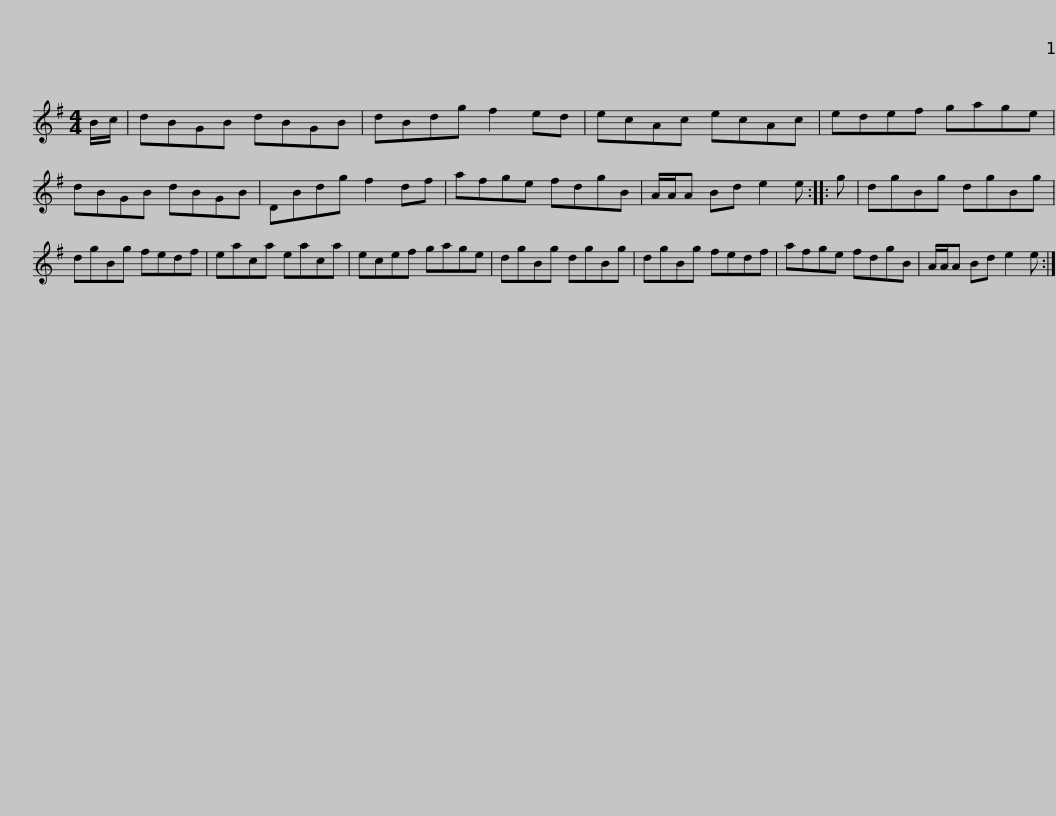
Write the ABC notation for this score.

X:1
L:1/8
M:4/4
I:linebreak $
K:G
V:1 treble
V:1
 B/c/ | dBGB dBGB | dBdg f2 ed | ecAc ecAc | edef gage | %5
 dBGB dBGB |$ DBdg f2 df | afge fdgB | A/A/A Bd e2 e :: g | %10
 dgBg dgBg | dgBg fedf |$ eaca eaca | ecef gage | dgBg dgBg | %15
 dgBg fedf | afge fdgB |$ A/A/A Bd e2 e :| %18
